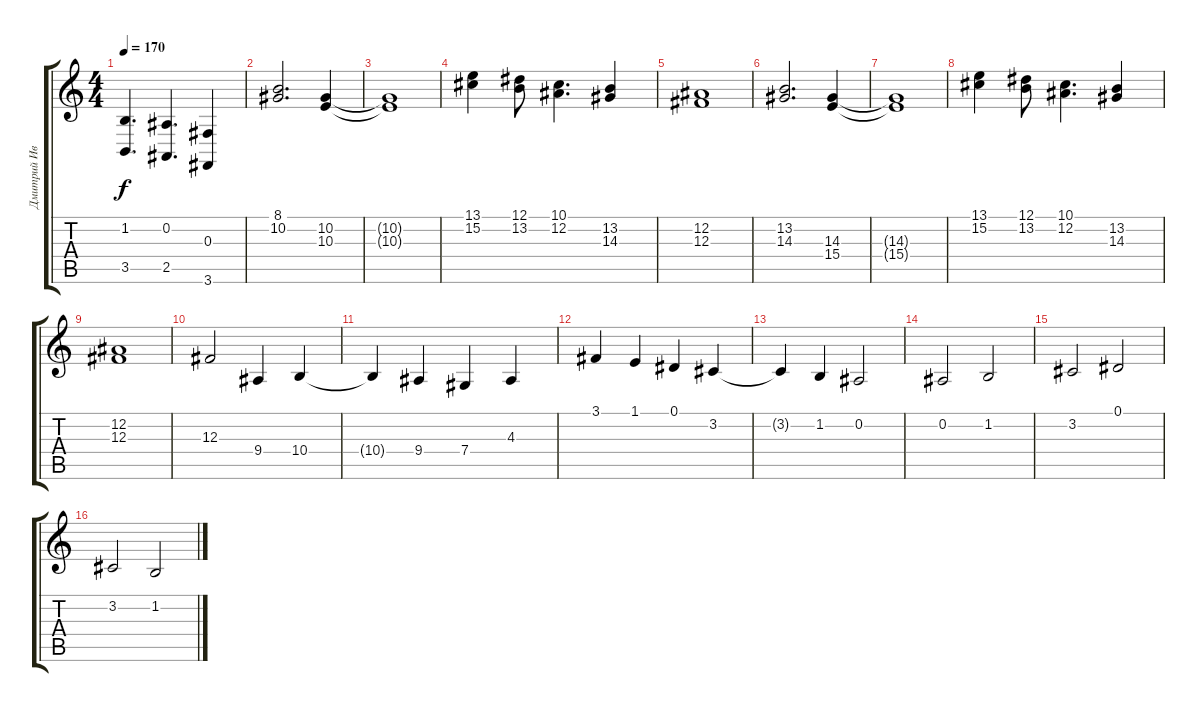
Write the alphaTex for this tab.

\track ("Дмитрий Иванов" "Дмитрий Ив") {instrument frenchhorn}
\staff {score tabs}
\tuning (Eb4 Bb3 Gb3 Db3 Ab2 Eb2) {hide}
\ts (4 4)
\tempo 170
\clef g2
\ks c
(1.2 3.5).4{d dy f} (0.2 2.5).4{d} (0.3 3.6).4 |
(8.1 10.2).2{d} (10.2 10.3).4 |
(10.2{t} 10.3{t}).1 |
(13.1 15.2).4 (12.1 13.2).8 (10.1 12.2).4{d} (13.2 14.3).4 |
(12.2 12.3).1 |
(13.2 14.3).2{d} (14.3 15.4).4 |
(14.3{t} 15.4{t}).1 |
(13.1 15.2).4 (12.1 13.2).8 (10.1 12.2).4{d} (13.2 14.3).4 |
(12.2 12.3).1 |
12.3.2 9.4.4 10.4.4 |
10.4{t}.4 9.4.4 7.4.4 4.3.4 |
3.1.4 1.1.4 0.1.4 3.2.4 |
3.2{t}.4 1.2.4 0.2.2 |
0.2.2 1.2.2 |
3.2.2 0.1.2 |
3.2.2 1.2.2
